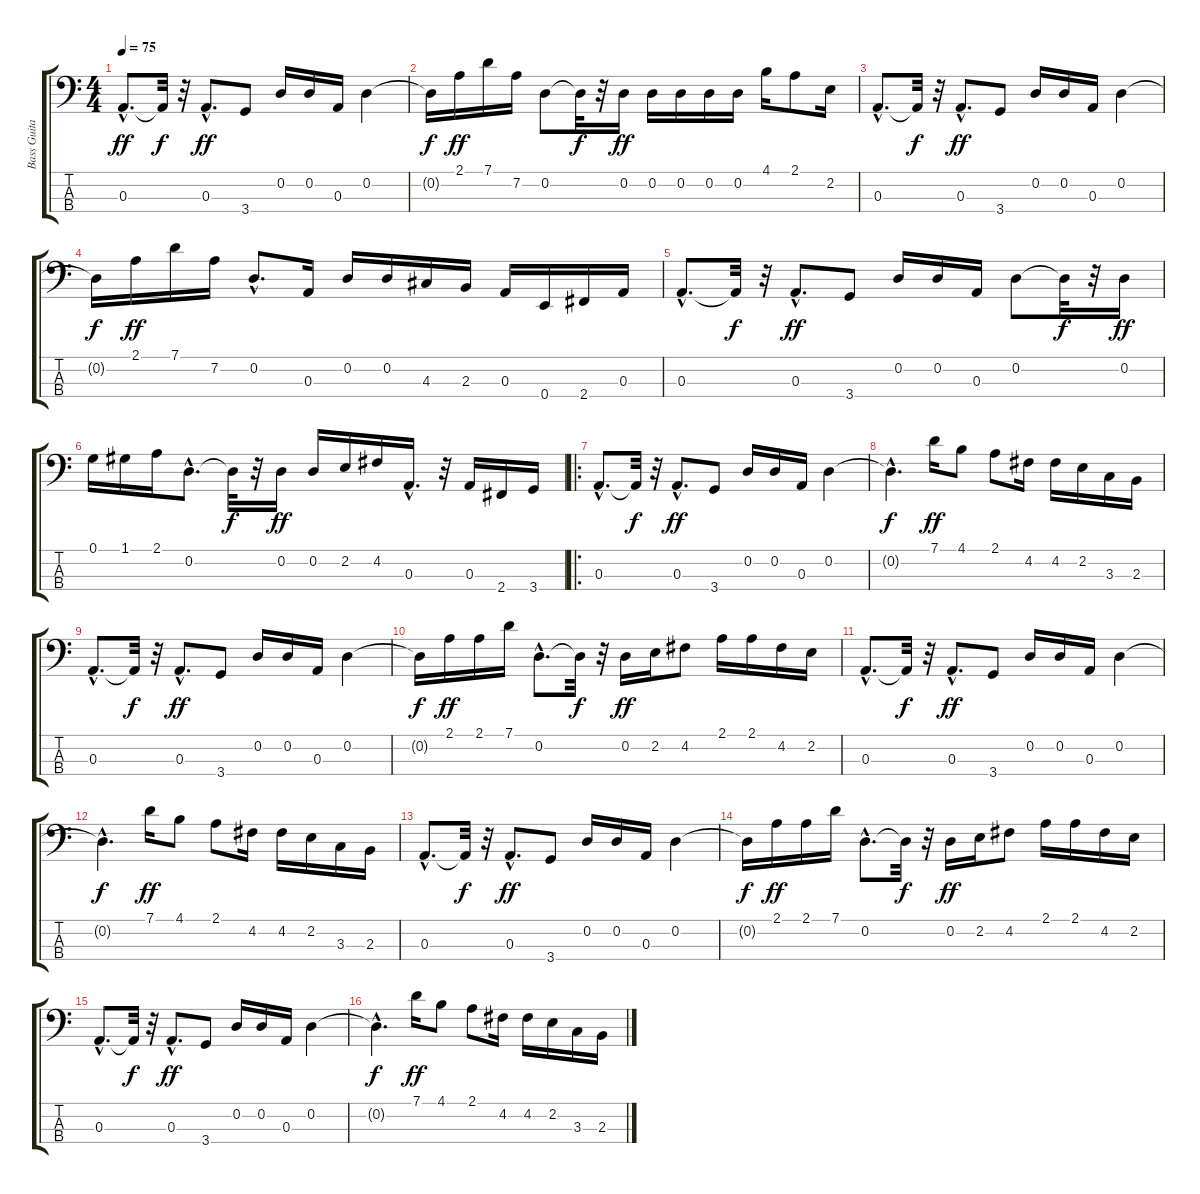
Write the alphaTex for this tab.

\track ("Bass Guitar I" "Bass Guita") {instrument electricguitarmuted}
\staff {score tabs}
\tuning (G2 D2 A1 E1) {hide}
\ts (4 4)
\tempo 75
\clef f4
\ks c
0.3{hac}.8{d dy ff} 0.3{t}.32{dy f} r.32 0.3{hac}.8{d dy ff} 3.4.8 0.2.16 0.2.16 0.3.16 0.2.4 |
0.2{t}.16{dy f} 2.1.16{dy ff} 7.1.16 7.2.16 0.2.8 0.2{t}.32{dy f} r.32 0.2.16{dy ff} 0.2.16 0.2.16 0.2.16 0.2.16 4.1.16 2.1.8 2.2.16 |
0.3{hac}.8{d} 0.3{t}.32{dy f} r.32 0.3{hac}.8{d dy ff} 3.4.8 0.2.16 0.2.16 0.3.16 0.2.4 |
0.2{t}.16{dy f} 2.1.16{dy ff} 7.1.16 7.2.16 0.2{hac}.8{d} 0.3.16 0.2.16 0.2.16 4.3.16 2.3.16 0.3.16 0.4.16 2.4.16 0.3.16 |
0.3{hac}.8{d} 0.3{t}.32{dy f} r.32 0.3{hac}.8{d dy ff} 3.4.8 0.2.16 0.2.16 0.3.16 0.2.8 0.2{t}.32{dy f} r.32 0.2.16{dy ff} |
0.1.16 1.1.16 2.1.16 0.2{hac}.8{d} 0.2{t}.32{dy f} r.32 0.2.16{dy ff} 0.2.16 2.2.16 4.2.16 0.3{hac}.16{d} r.32 0.3.16 2.4.16 3.4.16 |
\ro
0.3{hac}.8{d} 0.3{t}.32{dy f} r.32 0.3{hac}.8{d dy ff} 3.4.8 0.2.16 0.2.16 0.3.16 0.2.4 |
0.2{hac t}.4{d dy f} 7.1.16{dy ff} 4.1.8 2.1.8 4.2.16 4.2.16 2.2.16 3.3.16 2.3.16 |
0.3{hac}.8{d} 0.3{t}.32{dy f} r.32 0.3{hac}.8{d dy ff} 3.4.8 0.2.16 0.2.16 0.3.16 0.2.4 |
0.2{t}.16{dy f} 2.1.16{dy ff} 2.1.16 7.1.16 0.2{hac}.8{d} 0.2{t}.32{dy f} r.32 0.2.16{dy ff} 2.2.16 4.2.8 2.1.16 2.1.16 4.2.16 2.2.16 |
0.3{hac}.8{d} 0.3{t}.32{dy f} r.32 0.3{hac}.8{d dy ff} 3.4.8 0.2.16 0.2.16 0.3.16 0.2.4 |
0.2{hac t}.4{d dy f} 7.1.16{dy ff} 4.1.8 2.1.8 4.2.16 4.2.16 2.2.16 3.3.16 2.3.16 |
0.3{hac}.8{d} 0.3{t}.32{dy f} r.32 0.3{hac}.8{d dy ff} 3.4.8 0.2.16 0.2.16 0.3.16 0.2.4 |
0.2{t}.16{dy f} 2.1.16{dy ff} 2.1.16 7.1.16 0.2{hac}.8{d} 0.2{t}.32{dy f} r.32 0.2.16{dy ff} 2.2.16 4.2.8 2.1.16 2.1.16 4.2.16 2.2.16 |
0.3{hac}.8{d} 0.3{t}.32{dy f} r.32 0.3{hac}.8{d dy ff} 3.4.8 0.2.16 0.2.16 0.3.16 0.2.4 |
0.2{hac t}.4{d dy f} 7.1.16{dy ff} 4.1.8 2.1.8 4.2.16 4.2.16 2.2.16 3.3.16 2.3.16
